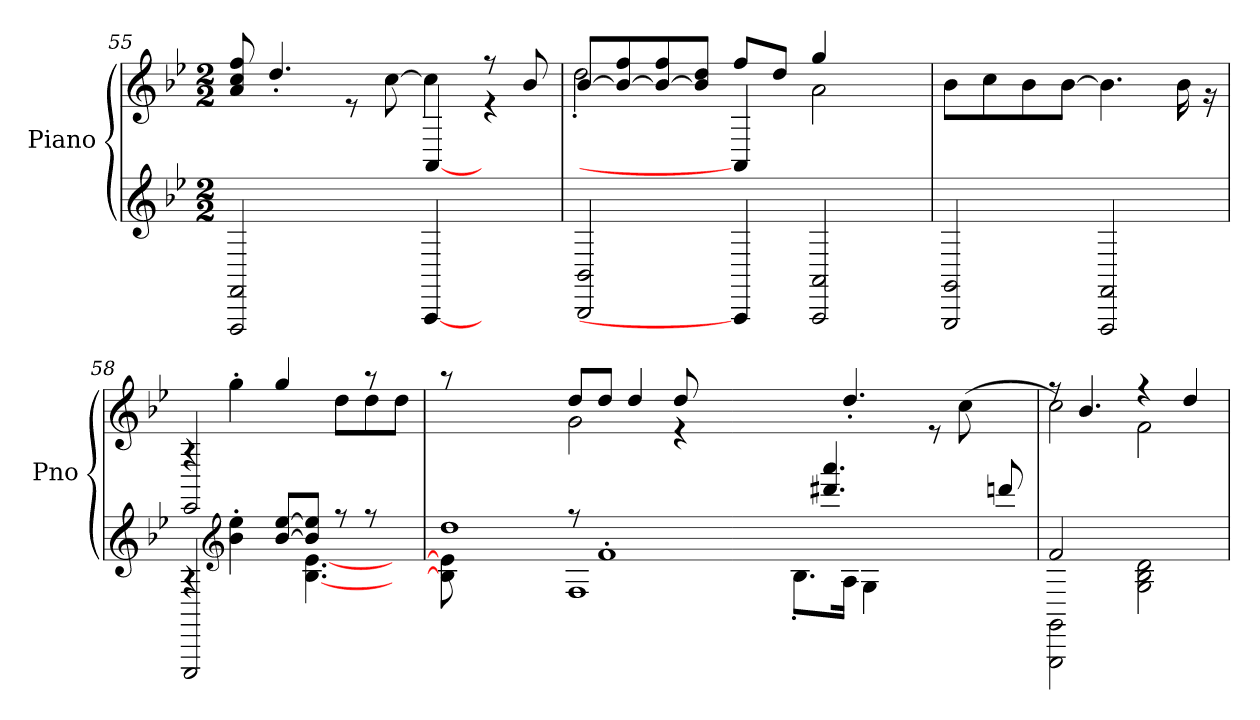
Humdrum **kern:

**kern	**kern
*part1	*part1
*staff2	*staff1
*I"Piano	*
*I'Pno	*
!!LO:LB:g=z
*clefG2	*clefG2
*k[b-e-]	*k[b-e-]
*M2/2	*M2/2
=55	=55
*	*^
*	*	*^
2FFF/ 2FF/	8a/ 8cc/ 8ff/	2.ryy	1ryy
.	4.dd'/	.	.
4ryy	8re	.	.
.	[8cc\	.	.
[4AAA/	4cc\]	[4AA/	.
4ryy	8rff	4ryy	4re
.	8b-/	.	.
*	*	*v	*v
!!LO:PB:g=z
=56	=56	=56
2BBB-/ 2BB-/	[8b-/L	2dd'\
.	8b-/_ 8ff/	.
.	8b-/_ 8ff/	.
.	8b-/] 8dd/J	.
4AAA/]	8ff/L	4AA/]
.	8dd/J	.
2AAA/ 2AA/	4gg/	2a\
.	4ryy	.
*	*v	*v
=57	=57
2GGG/ 2GG/	8b-\L
.	8cc\
.	8b-\
.	[8b-\J
2FFF/ 2FF/	4.b-\]
.	16b-\
.	16rg
=58	=58
*^	*^
4rA	2EEE-/	4rA	2EE-/
*clefG2	*	*	*
4b-\' 4ee-\'	.	4gg'\	.
[8b-/ [8ee-/L	8ryy	4gg/	4.ryy
8b-/] 8ee-/]J	[4.B-\ [4.e-\	.	.
8rff	.	8dd\L	.
8rff	.	8dd\	8raa
8ryy	8ryy	8dd\J	8ryy
!!LO:LB:g=z	!!
=59	=59	=59	=59
1dd	8B-\] 8e-\]	1ryy	8raa
.	2..ryy	.	2..ryy
8rff	1F	8dd/L	2g\
1f'	.	8dd/J	.
.	.	4dd/	.
.	.	8dd/	4re
.	.	2ryy	.
.	.	.	8ryy
.	.	.	1ryy
.	8.B-'\L	.	.
4.ddd#X/ 4.aaa/	.	16ryy	.
.	16A\Jk	4.dd'/	.
.	4G\	.	.
4ryy	4..ryy	.	.
.	.	8re	.
.	.	(<8cc\	.
16ryy	.	.	.
8dddn/	.	8ryy	.
.	.	.	16ryy
!!LO:LB:g=z	!!
=60	=60	=60	=60
2f/	2GGG\ 2GG\	8rff	2cc\)
.	.	4.b-/	.
2G\ 2B-\ 2d\	2ryy	4rff	2f\
.	.	4dd/	.
*v	*v	*	*
*	*v	*v
=	=
*-	*-
